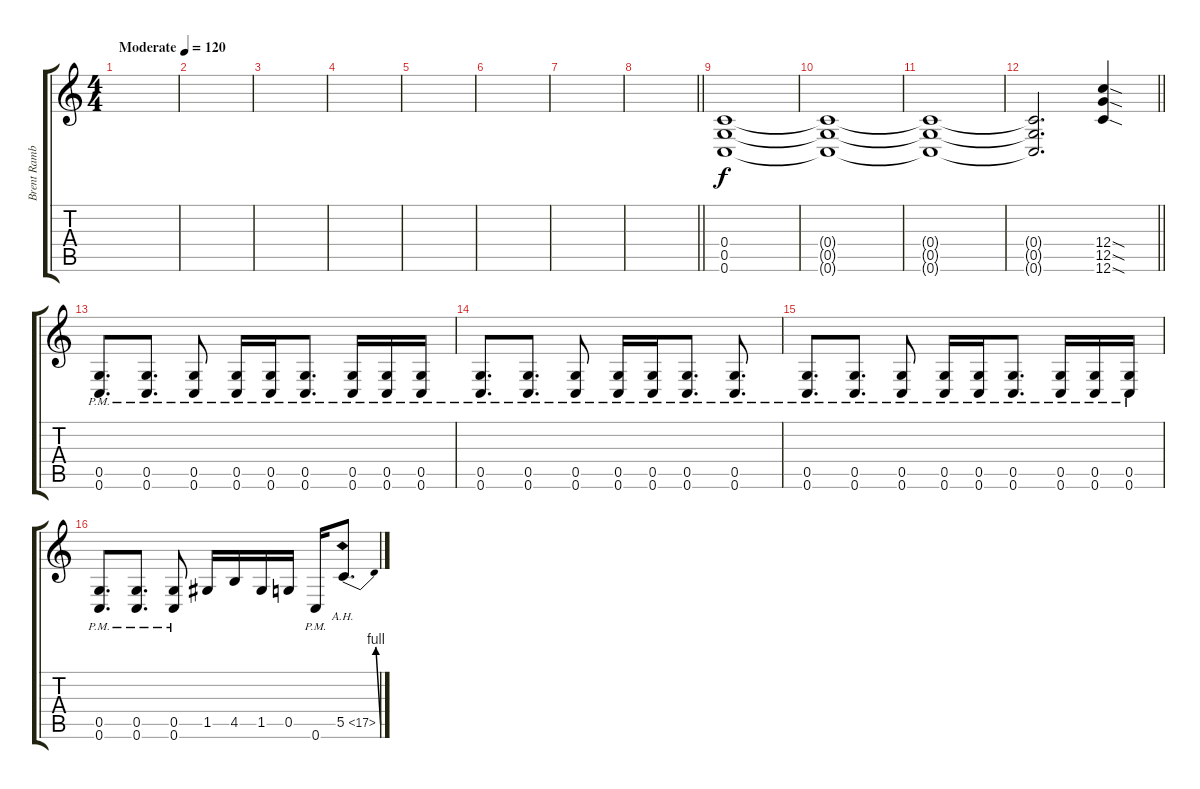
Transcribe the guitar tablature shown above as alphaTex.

\track ("Brent Rambler" "Brent Ramb") {instrument distortionguitar}
\staff {score tabs}
\tuning (D4 A3 F3 C3 G2 C2) {hide}
\ts (4 4)
\section ("" "")
\tempo (120 "Moderate")
\clef g2
\ks c
|
|
|
|
|
|
|
\barLineRight lightlight
|
\section ("" "")
(0.4 0.5 0.6).1 |
(0.4{t} 0.5{t} 0.6{t}).1 |
(0.4{t} 0.5{t} 0.6{t}).1 |
\barLineRight lightlight
(0.4{t} 0.5{t} 0.6{t}).2{d} (12.4{sod} 12.5{sod} 12.6{sod}).4 |
\section ("" "")
(0.5{pm} 0.6{pm}).8{d} (0.5{pm} 0.6{pm}).8{d} (0.5{pm} 0.6{pm}).8 (0.5{pm} 0.6{pm}).16 (0.5{pm} 0.6{pm}).16 (0.5{pm} 0.6{pm}).8{d} (0.5{pm} 0.6{pm}).16 (0.5{pm} 0.6{pm}).16 (0.5{pm} 0.6{pm}).16 |
(0.5{pm} 0.6{pm}).8{d} (0.5{pm} 0.6{pm}).8{d} (0.5{pm} 0.6{pm}).8 (0.5{pm} 0.6{pm}).16 (0.5{pm} 0.6{pm}).16 (0.5{pm} 0.6{pm}).8{d} (0.5{pm} 0.6{pm}).8{d} |
(0.5{pm} 0.6{pm}).8{d} (0.5{pm} 0.6{pm}).8{d} (0.5{pm} 0.6{pm}).8 (0.5{pm} 0.6{pm}).16 (0.5{pm} 0.6{pm}).16 (0.5{pm} 0.6{pm}).8{d} (0.5{pm} 0.6{pm}).16 (0.5{pm} 0.6{pm}).16 (0.5{pm} 0.6{pm}).16 |
(0.5{pm} 0.6{pm}).8{d} (0.5{pm} 0.6{pm}).8{d} (0.5{pm} 0.6{pm}).8 1.5.16 4.5.16 1.5.16 0.5.16 0.6{pm}.16 5.5{be (bend 0 0 60 4) ah 12}.8{d}
